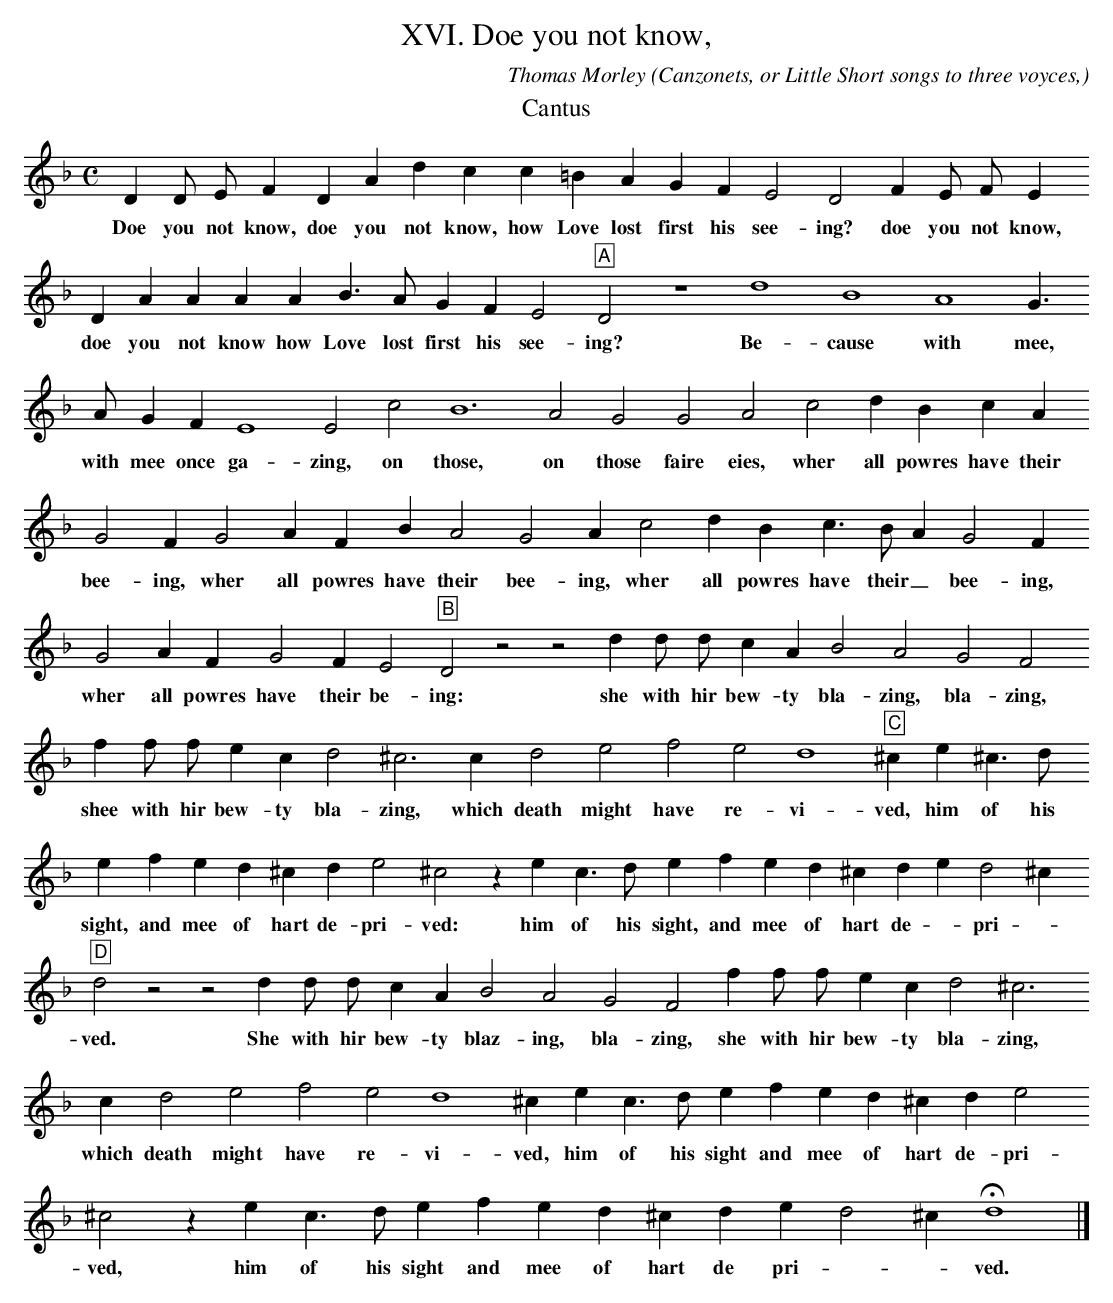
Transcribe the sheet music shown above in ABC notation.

X:1
T:XVI. Doe you not know,
O: Canzonets, or Little Short songs to three voyces,
C: Thomas Morley
M:C
K:D min
T: Cantus
L:1/4
D D/ E/ F D A d c c =B A\
w:Doe you not know, doe you not know, how Love lost
G F E2 D2 F E/ F/ E D A A A\
w:first his see- ing? doe you not know, doe you not know
A B > A G F E2 "A"D2 z4 d4 B4 A4 G > A G F E4\
w:how Love lost first his see- ing? Be- cause with mee, with mee once ga-
E2 c2 B6 A2 G2 G2 A2 c2 d B c A G2 F G2 A\
w:zing, on those, on those faire eies, wher all powres have their bee- ing, wher all
F B A2 G2 A c2 d B c > B A G2 F G2 A F G2 F\
w:powres have their bee- ing, wher all powres have their _ bee- ing, wher all powres have their
E2 "B"D2 z2 z2 d d/ d/ c  A B2 A2 G2 F2 f f/ f/ e c d2\
w:be- ing: she with hir bew- ty bla- zing, bla- zing, shee with hir bew- ty bla-
^c3 c d2 e2 f2 e2 d4 "C"^c e ^c > d e f e d\
w:zing, which death might have re- vi- ved, him of his sight, and mee of
^c d e2 ^c2 z e c > d e f e d ^c d e d2 ^c "D"d2 z2\
w:hart de- pri- ved: him of his sight, and mee of hart de - pri - ved.
z2 d d/ d/ c A B2 A2 G2 F2 f f/ f/ e c d2 ^c3 c\
w:She with hir bew- ty blaz- ing, bla- zing, she with hir bew- ty bla- zing, which
d2 e2 f2 e2 d4 ^c e c > d e f e d ^c d e2\
w:death might have re- vi- ved, him of his sight and mee of hart de- pri-
^c2 z e c > d e f e d ^c d e d2 ^c Hd4 |]\
w:ved, him of his sight and mee of hart de  pri - _ ved.
